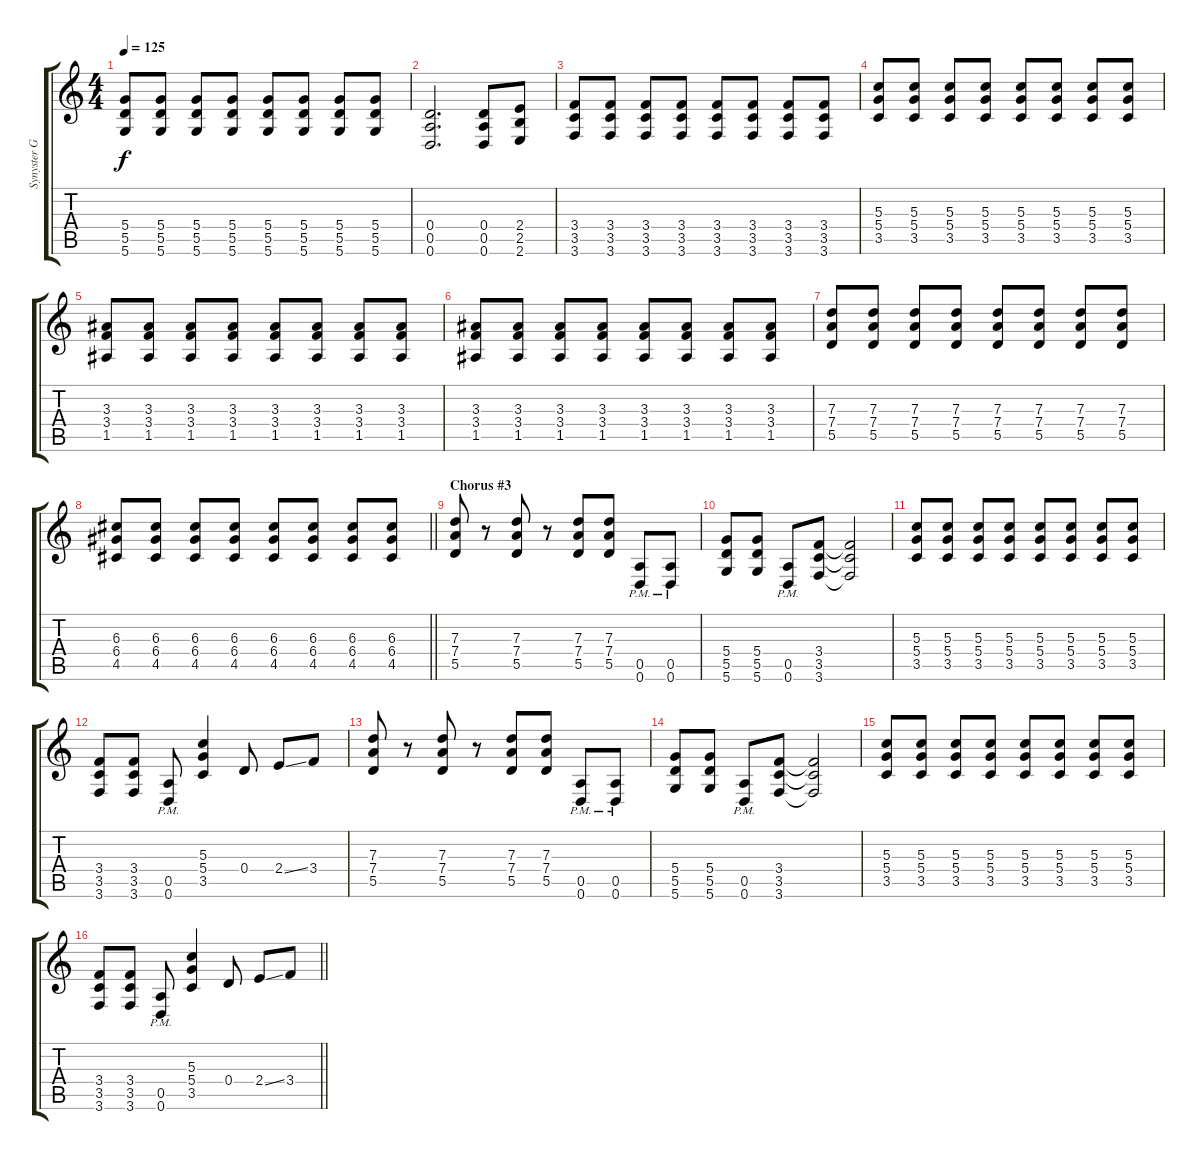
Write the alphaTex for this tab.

\track ("Synyster Gates" "Synyster G") {instrument distortionguitar}
\staff {score tabs}
\tuning (E4 B3 G3 D3 A2 D2) {hide}
\ts (4 4)
\tempo 125
\clef g2
\ks c
(5.4 5.5 5.6).8{dy f} (5.4 5.5 5.6).8 (5.4 5.5 5.6).8 (5.4 5.5 5.6).8 (5.4 5.5 5.6).8 (5.4 5.5 5.6).8 (5.4 5.5 5.6).8 (5.4 5.5 5.6).8 |
(0.4 0.5 0.6).2{d} (0.4 0.5 0.6).8 (2.4 2.5 2.6).8 |
(3.4 3.5 3.6).8 (3.4 3.5 3.6).8 (3.4 3.5 3.6).8 (3.4 3.5 3.6).8 (3.4 3.5 3.6).8 (3.4 3.5 3.6).8 (3.4 3.5 3.6).8 (3.4 3.5 3.6).8 |
(5.3 5.4 3.5).8 (5.3 5.4 3.5).8 (5.3 5.4 3.5).8 (5.3 5.4 3.5).8 (5.3 5.4 3.5).8 (5.3 5.4 3.5).8 (5.3 5.4 3.5).8 (5.3 5.4 3.5).8 |
(3.3 3.4 1.5).8 (3.3 3.4 1.5).8 (3.3 3.4 1.5).8 (3.3 3.4 1.5).8 (3.3 3.4 1.5).8 (3.3 3.4 1.5).8 (3.3 3.4 1.5).8 (3.3 3.4 1.5).8 |
(3.3 3.4 1.5).8 (3.3 3.4 1.5).8 (3.3 3.4 1.5).8 (3.3 3.4 1.5).8 (3.3 3.4 1.5).8 (3.3 3.4 1.5).8 (3.3 3.4 1.5).8 (3.3 3.4 1.5).8 |
(7.3 7.4 5.5).8 (7.3 7.4 5.5).8 (7.3 7.4 5.5).8 (7.3 7.4 5.5).8 (7.3 7.4 5.5).8 (7.3 7.4 5.5).8 (7.3 7.4 5.5).8 (7.3 7.4 5.5).8 |
\barLineRight lightlight
(6.3 6.4 4.5).8 (6.3 6.4 4.5).8 (6.3 6.4 4.5).8 (6.3 6.4 4.5).8 (6.3 6.4 4.5).8 (6.3 6.4 4.5).8 (6.3 6.4 4.5).8 (6.3 6.4 4.5).8 |
\section ("" "Chorus #3")
(7.3 7.4 5.5).8{volume 12} r.8 (7.3 7.4 5.5).8 r.8 (7.3 7.4 5.5).8 (7.3 7.4 5.5).8 (0.5{pm} 0.6{pm}).8 (0.5{pm} 0.6{pm}).8 |
(5.4 5.5 5.6).8 (5.4 5.5 5.6).8 (0.5{pm} 0.6{pm}).8 (3.4 3.5 3.6).8 (3.4{t} 3.5{t} 3.6{t}).2 |
(5.3 5.4 3.5).8 (5.3 5.4 3.5).8 (5.3 5.4 3.5).8 (5.3 5.4 3.5).8 (5.3 5.4 3.5).8 (5.3 5.4 3.5).8 (5.3 5.4 3.5).8 (5.3 5.4 3.5).8 |
(3.4 3.5 3.6).8 (3.4 3.5 3.6).8 (0.5{pm} 0.6{pm}).8 (5.3 5.4 3.5).4 0.4.8 2.4{ss}.8 3.4.8 |
(7.3 7.4 5.5).8 r.8 (7.3 7.4 5.5).8 r.8 (7.3 7.4 5.5).8 (7.3 7.4 5.5).8 (0.5{pm} 0.6{pm}).8 (0.5{pm} 0.6{pm}).8 |
(5.4 5.5 5.6).8 (5.4 5.5 5.6).8 (0.5{pm} 0.6{pm}).8 (3.4 3.5 3.6).8 (3.4{t} 3.5{t} 3.6{t}).2 |
(5.3 5.4 3.5).8 (5.3 5.4 3.5).8 (5.3 5.4 3.5).8 (5.3 5.4 3.5).8 (5.3 5.4 3.5).8 (5.3 5.4 3.5).8 (5.3 5.4 3.5).8 (5.3 5.4 3.5).8 |
\barLineRight lightlight
(3.4 3.5 3.6).8 (3.4 3.5 3.6).8 (0.5{pm} 0.6{pm}).8 (5.3 5.4 3.5).4 0.4.8 2.4{ss}.8 3.4.8
